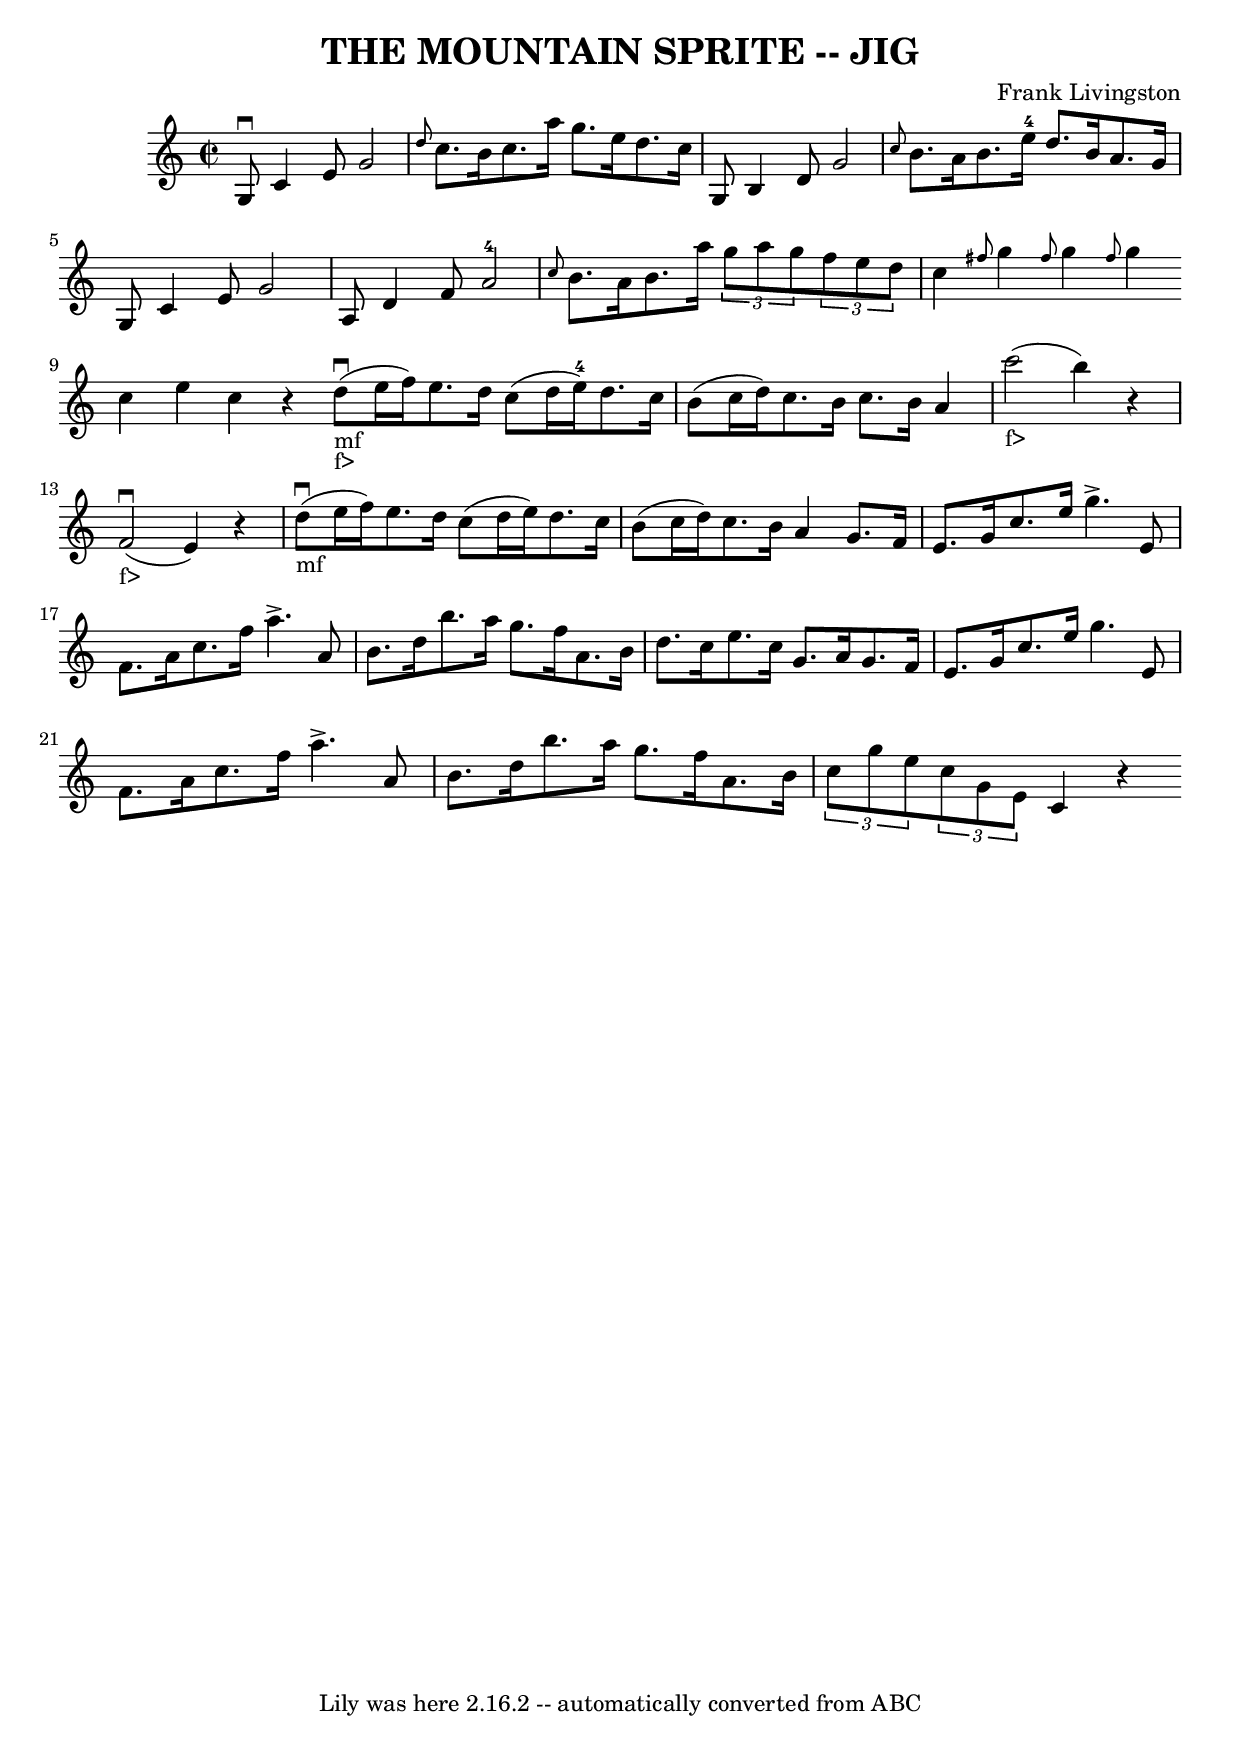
\version "2.16.2"
\include "Mammoth.ily"
\header {
  %% book = "Ryan's Mammoth Collection of Fiddle Tunes"
 composer = "Frank Livingston"
 crossRefNumber = "1"
 footnotes = ""
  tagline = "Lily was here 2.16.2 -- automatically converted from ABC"
  title = "THE MOUNTAIN SPRITE -- JIG"

}
voicedefault =  {


  \override Staff.TimeSignature #'style = #'C
  \time 2/2 
  \key c \major g8^\downbow c'4 e'8 g'2     |
  
  \grace { d''8  
	 } c''8. b'16 c''8. a''16 g''8. e''16 d''8. c''16     |
 g8 b4 d'8 g'2    |
  \grace {    
 c''8     } b'8. a'16 b'8. e''16-4 d''8. b'16 a'8. g'16      |
 g8 c'4 e'8 g'2    |
 a8 d'4 f'8 a'2-4   |
  \grace { c''8  
	 } b'8. a'16 b'8. a''16    
  \times 2/3 { g''8 a''8 g''8  
	     }   \times 2/3 { f''8 e''8 d''8   			    }   |
 c''4  \grace { fis''8  
	       } g''4  \grace { fis''8  
			      }   
 g''4  \grace { fis''8   	       } g''4    \bar ": |" c''4 e''4 c''4    r4      \bar "|."     \bar "|:"        |
 d''8_"mf"_"f>"(^\downbow e''16 f''16) e''8. d''16 c''8 (d''16 e''16-4) d''8. c''16    |
 b'8 (c''16 d''16) c''8. b'16 c''8. b'16 a'4  |
 c'''2_"f>"(b''4)   r4   |
 f'2    _"f>"(^\downbow e'4)   r4        |
 d''8_"mf"(^\downbow e''16 f''16) e''8. d''16 c''8 (d''16 e''16) d''8. c''16      |
 b'8 (c''16 d''16) c''8. b'16 a'4 g'8. f'16     |
 e'8. g'16 c''8. e''16 g''4.^\accent e'8    |
 f'8. a'16 c''8. f''16 a''4.^\accent a'8     |
 b'8. d''16 b''8. a''16 g''8. f''16 a'8. b'16     |
 d''8. c''16 e''8. c''16 g'8. a'16 g'8. f'16         |
 e'8. g'16 c''8. e''16 g''4. e'8     |
 f'8. a'16 c''8. f''16 a''4.^\accent a'8     |
 b'8. d''16 b''8. a''16 g''8. f''16 a'8. b'16     |
  \times 2/3 { c''8 g''8    
	 e''8  
	     }   \times 2/3 { c''8 g'8 e'8   			    } c'4    r4   \bar ": |"   

}

\score{
  <<

    \context Staff="default"
    {
      \voicedefault 
      
    }

  >>
  \layout {
    
  }
  \midi {
  }

}
